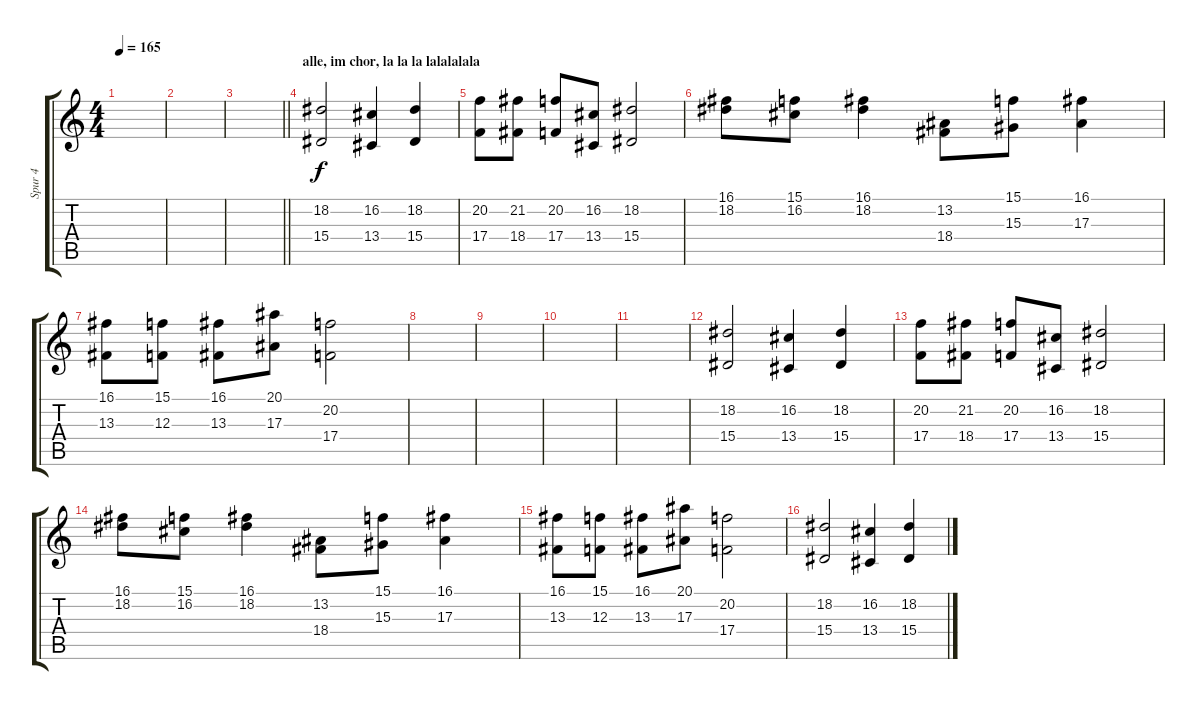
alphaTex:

\track ("Spur 4" "Spur 4") {instrument harmonica}
\staff {score tabs}
\tuning (D4 A3 F3 C3 G2 D2) {hide}
\ts (4 4)
\tempo 165
\clef g2
\ks c
|
|
\barLineRight lightlight
|
\section ("" "alle, im chor, la la la lalalalala")
(18.2 15.4).2{instrument piccolo} (16.2 13.4).4 (18.2 15.4).4 |
(20.2 17.4).8 (21.2 18.4).8 (20.2 17.4).8 (16.2 13.4).8 (18.2 15.4).2 |
(16.1 18.2).8 (15.1 16.2).8 (16.1 18.2).4 (13.2 18.4).8 (15.1 15.3).8 (16.1 17.3).4 |
(16.1 13.3).8 (15.1 12.3).8 (16.1 13.3).8 (20.1 17.3).8 (20.2 17.4).2 |
|
|
|
|
(18.2 15.4).2{instrument piccolo} (16.2 13.4).4 (18.2 15.4).4 |
(20.2 17.4).8 (21.2 18.4).8 (20.2 17.4).8 (16.2 13.4).8 (18.2 15.4).2 |
(16.1 18.2).8 (15.1 16.2).8 (16.1 18.2).4 (13.2 18.4).8 (15.1 15.3).8 (16.1 17.3).4 |
(16.1 13.3).8 (15.1 12.3).8 (16.1 13.3).8 (20.1 17.3).8 (20.2 17.4).2 |
(18.2 15.4).2{instrument piccolo} (16.2 13.4).4 (18.2 15.4).4
